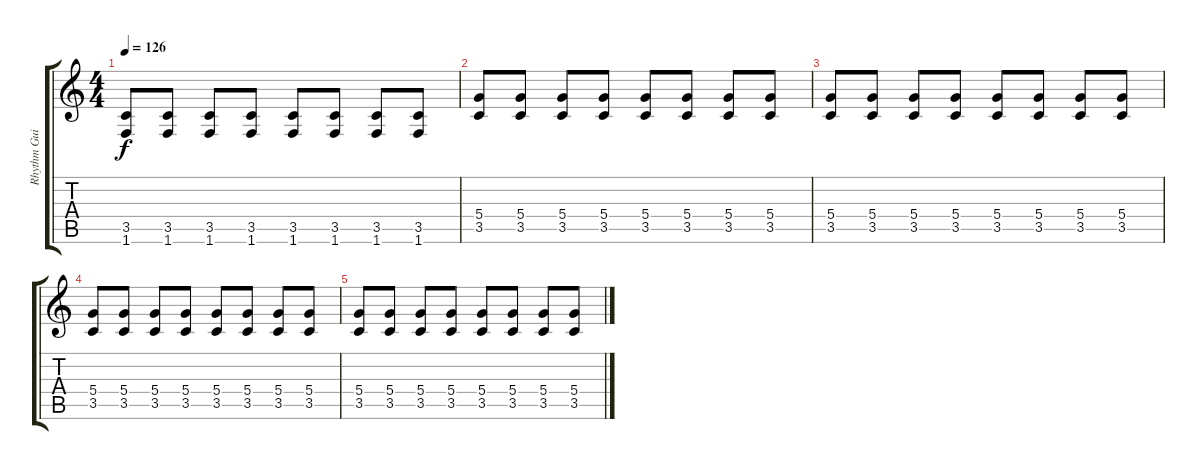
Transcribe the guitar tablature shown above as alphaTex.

\track ("Rhythm Guitar" "Rhythm Gui") {instrument electricguitarmuted}
\staff {score tabs}
\tuning (E4 B3 G3 D3 A2 E2) {hide}
\ts (4 4)
\tempo 126
\clef g2
\ks c
(3.5 1.6).8{dy f} (3.5 1.6).8 (3.5 1.6).8 (3.5 1.6).8 (3.5 1.6).8 (3.5 1.6).8 (3.5 1.6).8 (3.5 1.6).8 |
(5.4 3.5).8{volume 8} (5.4 3.5).8 (5.4 3.5).8 (5.4 3.5).8 (5.4 3.5).8 (5.4 3.5).8 (5.4 3.5).8 (5.4 3.5).8 |
(5.4 3.5).8 (5.4 3.5).8 (5.4 3.5).8 (5.4 3.5).8 (5.4 3.5).8 (5.4 3.5).8 (5.4 3.5).8 (5.4 3.5).8 |
(5.4 3.5).8{volume 0} (5.4 3.5).8 (5.4 3.5).8 (5.4 3.5).8 (5.4 3.5).8 (5.4 3.5).8 (5.4 3.5).8 (5.4 3.5).8 |
(5.4 3.5).8 (5.4 3.5).8 (5.4 3.5).8 (5.4 3.5).8 (5.4 3.5).8 (5.4 3.5).8 (5.4 3.5).8 (5.4 3.5).8
